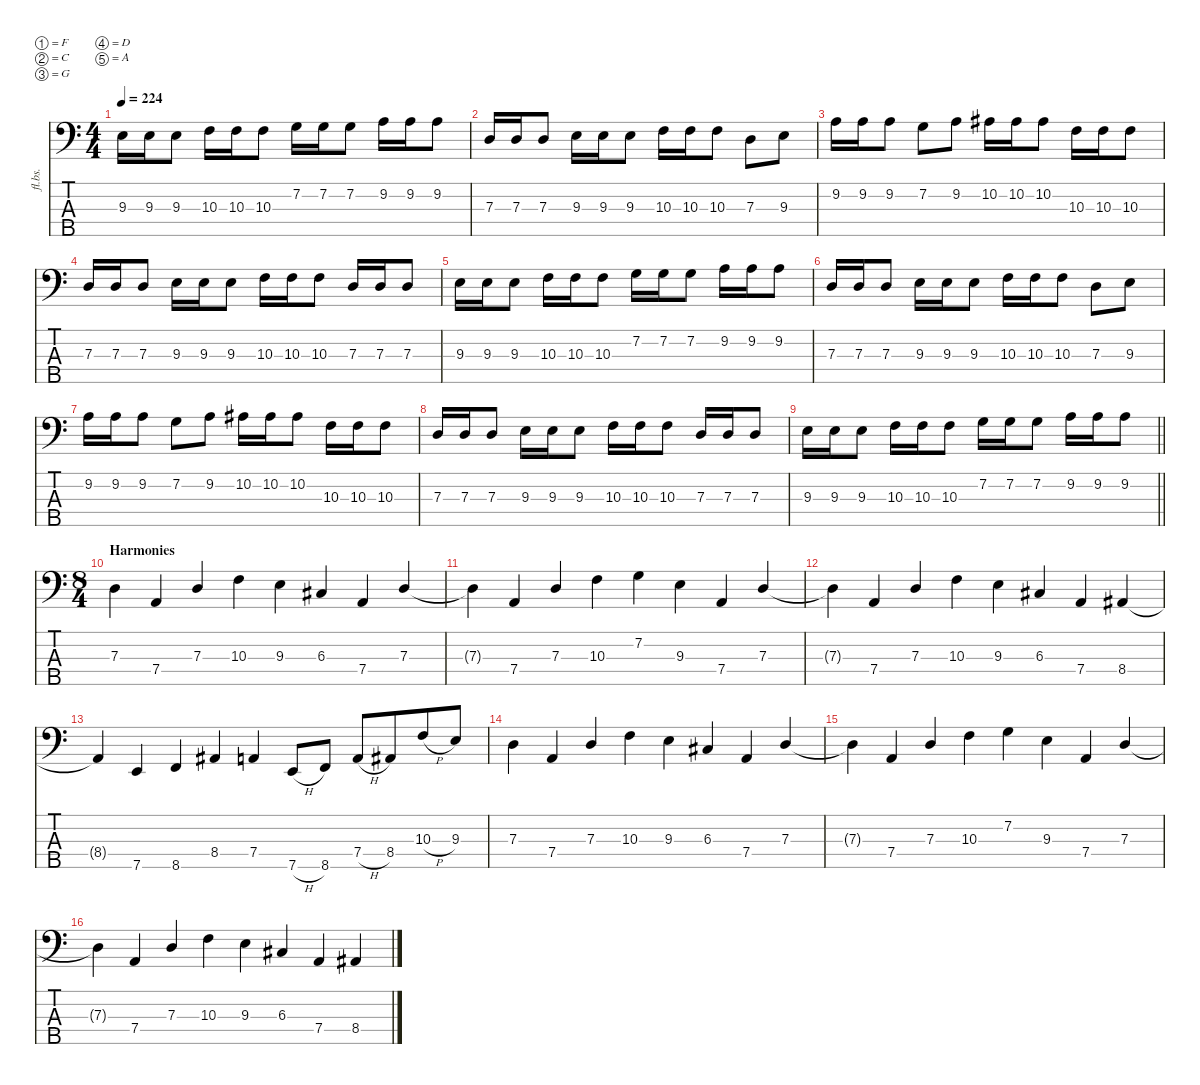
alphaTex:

\defaultSystemsLayout 4
\hideDynamics
\bracketExtendMode nobrackets
\otherSystemsTrackNameOrientation horizontal
\track ("Bass" "fl.bs.") {instrument fretlessbass}
\staff {score tabs}
\tuning (F2 C2 G1 D1 A0)
\ts (4 4)
\tempo 224
\clef f4
\ks c
9.3.16{dy f beam Down} 9.3.16{beam Down} 9.3.8{beam Down} 10.3.16{beam Down} 10.3.16{beam Down} 10.3.8{beam Down} 7.2.16{beam Down} 7.2.16{beam Down} 7.2.8{beam Down} 9.2.16{beam Down} 9.2.16{beam Down} 9.2.8{beam Down} |
7.3.16{beam Up} 7.3.16{beam Up} 7.3.8{beam Up} 9.3.16{beam Down} 9.3.16{beam Down} 9.3.8{beam Down} 10.3.16{beam Down} 10.3.16{beam Down} 10.3.8{beam Down} 7.3.8{beam Down} 9.3.8{beam Down} |
9.2.16{beam Down} 9.2.16{beam Down} 9.2.8{beam Down} 7.2.8{beam Down} 9.2.8{beam Down} 10.2{acc #}.16{beam Down} 10.2{acc #}.16{beam Down} 10.2{acc #}.8{beam Down} 10.3.16{beam Down} 10.3.16{beam Down} 10.3.8{beam Down} |
7.3.16{beam Up} 7.3.16{beam Up} 7.3.8{beam Up} 9.3.16{beam Down} 9.3.16{beam Down} 9.3.8{beam Down} 10.3.16{beam Down} 10.3.16{beam Down} 10.3.8{beam Down} 7.3.16{beam Up} 7.3.16{beam Up} 7.3.8{beam Up} |
9.3.16{beam Down} 9.3.16{beam Down} 9.3.8{beam Down} 10.3.16{beam Down} 10.3.16{beam Down} 10.3.8{beam Down} 7.2.16{beam Down} 7.2.16{beam Down} 7.2.8{beam Down} 9.2.16{beam Down} 9.2.16{beam Down} 9.2.8{beam Down} |
7.3.16{beam Up} 7.3.16{beam Up} 7.3.8{beam Up} 9.3.16{beam Down} 9.3.16{beam Down} 9.3.8{beam Down} 10.3.16{beam Down} 10.3.16{beam Down} 10.3.8{beam Down} 7.3.8{beam Down} 9.3.8{beam Down} |
9.2.16{beam Down} 9.2.16{beam Down} 9.2.8{beam Down} 7.2.8{beam Down} 9.2.8{beam Down} 10.2{acc #}.16{beam Down} 10.2{acc #}.16{beam Down} 10.2{acc #}.8{beam Down} 10.3.16{beam Down} 10.3.16{beam Down} 10.3.8{beam Down} |
7.3.16{beam Up} 7.3.16{beam Up} 7.3.8{beam Up} 9.3.16{beam Down} 9.3.16{beam Down} 9.3.8{beam Down} 10.3.16{beam Down} 10.3.16{beam Down} 10.3.8{beam Down} 7.3.16{beam Up} 7.3.16{beam Up} 7.3.8{beam Up} |
\barLineRight lightlight
9.3.16{beam Down} 9.3.16{beam Down} 9.3.8{beam Down} 10.3.16{beam Down} 10.3.16{beam Down} 10.3.8{beam Down} 7.2.16{beam Down} 7.2.16{beam Down} 7.2.8{beam Down} 9.2.16{beam Down} 9.2.16{beam Down} 9.2.8{beam Down} |
\ts (8 4)
\beaming (8 4 4 4 4)
\section ("" "Harmonies")
7.3.4{beam Down} 7.4.4{beam Up} 7.3.4{beam Up} 10.3.4{beam Down} 9.3.4{beam Down} 6.3{acc #}.4{beam Up} 7.4.4{beam Up} 7.3.4{beam Up} |
7.3{t}.4{beam Down} 7.4.4{beam Up} 7.3.4{beam Up} 10.3.4{beam Down} 7.2.4{beam Down} 9.3.4{beam Down} 7.4.4{beam Up} 7.3.4{beam Up} |
7.3{t}.4{beam Down} 7.4.4{beam Up} 7.3.4{beam Up} 10.3.4{beam Down} 9.3.4{beam Down} 6.3{acc #}.4{beam Up} 7.4.4{beam Up} 8.4{acc #}.4{beam Up} |
8.4{t acc #}.4{beam Up} 7.5.4{beam Up} 8.5.4{beam Up} 8.4{acc #}.4{beam Up} 7.4.4{beam Up} 7.5{h}.8{beam Up} 8.5.8{beam Up} 7.4{h}.8{beam Up} 8.4{acc #}.8{beam Up} 10.3{h}.8{beam Up} 9.3.8{beam Up} |
7.3.4{beam Down} 7.4.4{beam Up} 7.3.4{beam Up} 10.3.4{beam Down} 9.3.4{beam Down} 6.3{acc #}.4{beam Up} 7.4.4{beam Up} 7.3.4{beam Up} |
7.3{t}.4{beam Down} 7.4.4{beam Up} 7.3.4{beam Up} 10.3.4{beam Down} 7.2.4{beam Down} 9.3.4{beam Down} 7.4.4{beam Up} 7.3.4{beam Up} |
7.3{t}.4{beam Down} 7.4.4{beam Up} 7.3.4{beam Up} 10.3.4{beam Down} 9.3.4{beam Down} 6.3{acc #}.4{beam Up} 7.4.4{beam Up} 8.4{acc #}.4{beam Up}
